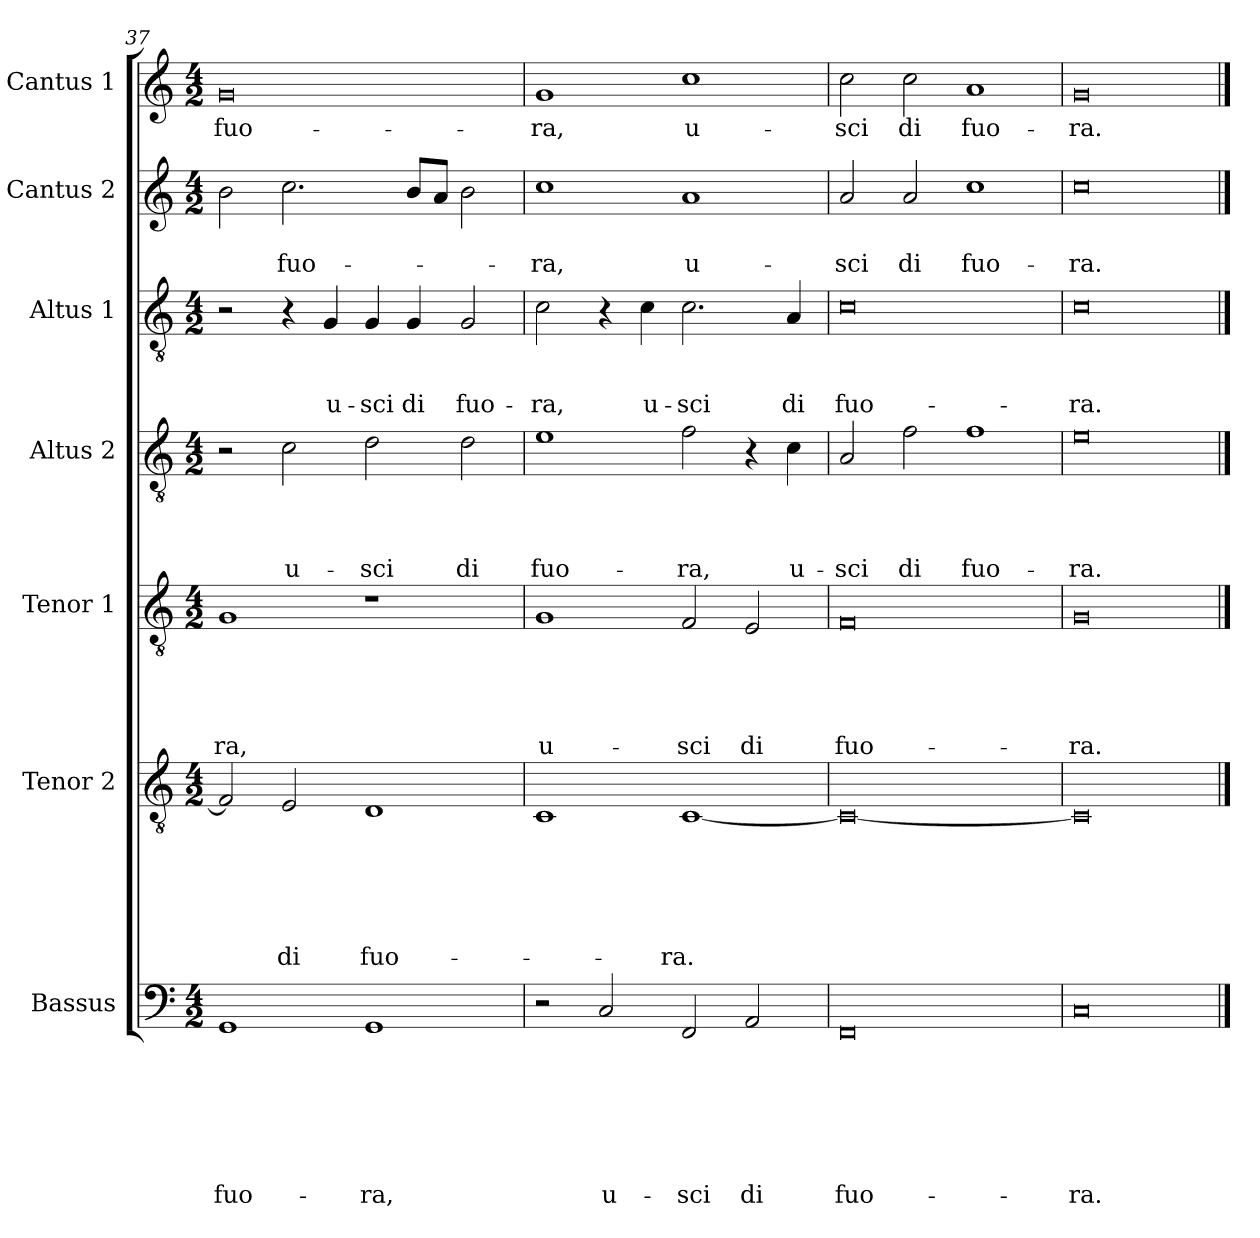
**kern	**text	**text	**text	**text	**text	**text	**text	**kern	**text	**text	**text	**text	**text	**text	**kern	**text	**text	**text	**text	**text	**kern	**text	**text	**text	**text	**kern	**text	**text	**text	**kern	**text	**text	**kern	**text
*part7	*part7	*part7	*part7	*part7	*part7	*part7	*part7	*part6	*part6	*part6	*part6	*part6	*part6	*part6	*part5	*part5	*part5	*part5	*part5	*part5	*part4	*part4	*part4	*part4	*part4	*part3	*part3	*part3	*part3	*part2	*part2	*part2	*part1	*part1
*staff7	*staff7	*staff7	*staff7	*staff7	*staff7	*staff7	*staff7	*staff6	*staff6	*staff6	*staff6	*staff6	*staff6	*staff6	*staff5	*staff5	*staff5	*staff5	*staff5	*staff5	*staff4	*staff4	*staff4	*staff4	*staff4	*staff3	*staff3	*staff3	*staff3	*staff2	*staff2	*staff2	*staff1	*staff1
*I"Bassus	*	*	*	*	*	*	*	*I"Tenor 2	*	*	*	*	*	*	*I"Tenor 1	*	*	*	*	*	*I"Altus 2	*	*	*	*	*I"Altus 1	*	*	*	*I"Cantus 2	*	*	*I"Cantus 1	*
!!LO:LB:g=z
*clefF4	*	*	*	*	*	*	*	*clefGv2	*	*	*	*	*	*	*clefGv2	*	*	*	*	*	*clefGv2	*	*	*	*	*clefGv2	*	*	*	*clefG2	*	*	*clefG2	*
*k[]	*	*	*	*	*	*	*	*k[]	*	*	*	*	*	*	*k[]	*	*	*	*	*	*k[]	*	*	*	*	*k[]	*	*	*	*k[]	*	*	*k[]	*
*a:	*	*	*	*	*	*	*	*a:	*	*	*	*	*	*	*a:	*	*	*	*	*	*a:	*	*	*	*	*a:	*	*	*	*a:	*	*	*a:	*
*M4/2	*	*	*	*	*	*	*	*M4/2	*	*	*	*	*	*	*M4/2	*	*	*	*	*	*M4/2	*	*	*	*	*M4/2	*	*	*	*M4/2	*	*	*M4/2	*
=37	=37	=37	=37	=37	=37	=37	=37	=37	=37	=37	=37	=37	=37	=37	=37	=37	=37	=37	=37	=37	=37	=37	=37	=37	=37	=37	=37	=37	=37	=37	=37	=37	=37	=37
!	!	!	!	!	!	!	!LO:LY:b	!	!	!	!	!	!	!	!	!	!	!	!	!LO:LY:b	!	!	!	!	!	!	!	!	!	!	!	!	!	!LO:LY:b
1GG	.	.	.	.	.	.	fuo-	2F/]	.	.	.	.	.	.	1G	.	.	.	.	-ra,	2r	.	.	.	.	2r	.	.	.	2b\	.	.	0g	fuo-
!	!	!	!	!	!	!	!	!	!	!	!	!	!	!LO:LY:b	!	!	!	!	!	!	!	!	!	!	!LO:LY:b	!	!	!	!	!	!	!LO:LY:b	!	!
.	.	.	.	.	.	.	.	2E/	.	.	.	.	.	di	.	.	.	.	.	.	2c\	.	.	.	u-	4r	.	.	.	2.cc\	.	fuo-	.	.
!	!	!	!	!	!	!	!	!	!	!	!	!	!	!	!	!	!	!	!	!	!	!	!	!	!	!	!	!	!LO:LY:b	!	!	!	!	!
.	.	.	.	.	.	.	.	.	.	.	.	.	.	.	.	.	.	.	.	.	.	.	.	.	.	4G/	.	.	u-	.	.	.	.	.
!	!	!	!	!	!	!	!LO:LY:b	!	!	!	!	!	!	!LO:LY:b	!	!	!	!	!	!	!	!	!	!	!LO:LY:b	!	!	!	!LO:LY:b	!	!	!	!	!
1GG	.	.	.	.	.	.	-ra,	1D	.	.	.	.	.	fuo-	1r	.	.	.	.	.	2d\	.	.	.	-sci	4G/	.	.	-sci	.	.	.	.	.
!	!	!	!	!	!	!	!	!	!	!	!	!	!	!	!	!	!	!	!	!	!	!	!	!	!	!	!	!	!LO:LY:b	!	!	!	!	!
.	.	.	.	.	.	.	.	.	.	.	.	.	.	.	.	.	.	.	.	.	.	.	.	.	.	4G/	.	.	di	8b/L	.	.	.	.
.	.	.	.	.	.	.	.	.	.	.	.	.	.	.	.	.	.	.	.	.	.	.	.	.	.	.	.	.	.	8a/J	.	.	.	.
!	!	!	!	!	!	!	!	!	!	!	!	!	!	!	!	!	!	!	!	!	!	!	!	!	!LO:LY:b	!	!	!	!LO:LY:b	!	!	!	!	!
.	.	.	.	.	.	.	.	.	.	.	.	.	.	.	.	.	.	.	.	.	2d\	.	.	.	di	2G/	.	.	fuo-	2b\	.	.	.	.
=38	=38	=38	=38	=38	=38	=38	=38	=38	=38	=38	=38	=38	=38	=38	=38	=38	=38	=38	=38	=38	=38	=38	=38	=38	=38	=38	=38	=38	=38	=38	=38	=38	=38	=38
!	!	!	!	!	!	!	!	!	!	!	!	!	!	!	!	!	!	!	!	!LO:LY:b	!	!	!	!	!LO:LY:b	!	!	!	!LO:LY:b	!	!	!LO:LY:b	!	!LO:LY:b
2r	.	.	.	.	.	.	.	1C	.	.	.	.	.	.	1G	.	.	.	.	u-	1e	.	.	.	fuo-	2c\	.	.	-ra,	1cc	.	-ra,	1g	-ra,
!	!	!	!	!	!	!	!LO:LY:b	!	!	!	!	!	!	!	!	!	!	!	!	!	!	!	!	!	!	!	!	!	!	!	!	!	!	!
2C/	.	.	.	.	.	.	u-	.	.	.	.	.	.	.	.	.	.	.	.	.	.	.	.	.	.	4r	.	.	.	.	.	.	.	.
!	!	!	!	!	!	!	!	!	!	!	!	!	!	!	!	!	!	!	!	!	!	!	!	!	!	!	!	!	!LO:LY:b	!	!	!	!	!
.	.	.	.	.	.	.	.	.	.	.	.	.	.	.	.	.	.	.	.	.	.	.	.	.	.	4c\	.	.	u-	.	.	.	.	.
!	!	!	!	!	!	!	!LO:LY:b	!	!	!	!	!	!	!LO:LY:b	!	!	!	!	!	!LO:LY:b	!	!	!	!	!LO:LY:b	!	!	!	!LO:LY:b	!	!	!LO:LY:b	!	!LO:LY:b
2FF/	.	.	.	.	.	.	-sci	[1C	.	.	.	.	.	-ra.	2F/	.	.	.	.	-sci	2f\	.	.	.	-ra,	2.c\	.	.	-sci	1a	.	u-	1cc	u-
!	!	!	!	!	!	!	!LO:LY:b	!	!	!	!	!	!	!	!	!	!	!	!	!LO:LY:b	!	!	!	!	!	!	!	!	!	!	!	!	!	!
2AA/	.	.	.	.	.	.	di	.	.	.	.	.	.	.	2E/	.	.	.	.	di	4r	.	.	.	.	.	.	.	.	.	.	.	.	.
!	!	!	!	!	!	!	!	!	!	!	!	!	!	!	!	!	!	!	!	!	!	!	!	!	!LO:LY:b	!	!	!	!LO:LY:b	!	!	!	!	!
.	.	.	.	.	.	.	.	.	.	.	.	.	.	.	.	.	.	.	.	.	4c\	.	.	.	u-	4A/	.	.	di	.	.	.	.	.
=39	=39	=39	=39	=39	=39	=39	=39	=39	=39	=39	=39	=39	=39	=39	=39	=39	=39	=39	=39	=39	=39	=39	=39	=39	=39	=39	=39	=39	=39	=39	=39	=39	=39	=39
!	!	!	!	!	!	!	!LO:LY:b	!	!	!	!	!	!	!	!	!	!	!	!	!LO:LY:b	!	!	!	!	!LO:LY:b	!	!	!	!LO:LY:b	!	!	!LO:LY:b	!	!LO:LY:b
0FF	.	.	.	.	.	.	fuo-	0C_	.	.	.	.	.	.	0F	.	.	.	.	fuo-	2A/	.	.	.	-sci	0c	.	.	fuo-	2a/	.	-sci	2cc\	-sci
!	!	!	!	!	!	!	!	!	!	!	!	!	!	!	!	!	!	!	!	!	!	!	!	!	!LO:LY:b	!	!	!	!	!	!	!LO:LY:b	!	!LO:LY:b
.	.	.	.	.	.	.	.	.	.	.	.	.	.	.	.	.	.	.	.	.	2f\	.	.	.	di	.	.	.	.	2a/	.	di	2cc\	di
!	!	!	!	!	!	!	!	!	!	!	!	!	!	!	!	!	!	!	!	!	!	!	!	!	!LO:LY:b	!	!	!	!	!	!	!LO:LY:b	!	!LO:LY:b
.	.	.	.	.	.	.	.	.	.	.	.	.	.	.	.	.	.	.	.	.	1f	.	.	.	fuo-	.	.	.	.	1cc	.	fuo-	1a	fuo-
=40	=40	=40	=40	=40	=40	=40	=40	=40	=40	=40	=40	=40	=40	=40	=40	=40	=40	=40	=40	=40	=40	=40	=40	=40	=40	=40	=40	=40	=40	=40	=40	=40	=40	=40
!	!	!	!	!	!	!	!LO:LY:b	!	!	!	!	!	!	!	!	!	!	!	!	!LO:LY:b	!	!	!	!	!LO:LY:b	!	!	!	!LO:LY:b	!	!	!LO:LY:b	!	!LO:LY:b
0C	.	.	.	.	.	.	-ra.	0C]	.	.	.	.	.	.	0G	.	.	.	.	-ra.	0e	.	.	.	-ra.	0c	.	.	-ra.	0cc	.	-ra.	0g	-ra.
==	==	==	==	==	==	==	==	==	==	==	==	==	==	==	==	==	==	==	==	==	==	==	==	==	==	==	==	==	==	==	==	==	==	==
*-	*-	*-	*-	*-	*-	*-	*-	*-	*-	*-	*-	*-	*-	*-	*-	*-	*-	*-	*-	*-	*-	*-	*-	*-	*-	*-	*-	*-	*-	*-	*-	*-	*-	*-
